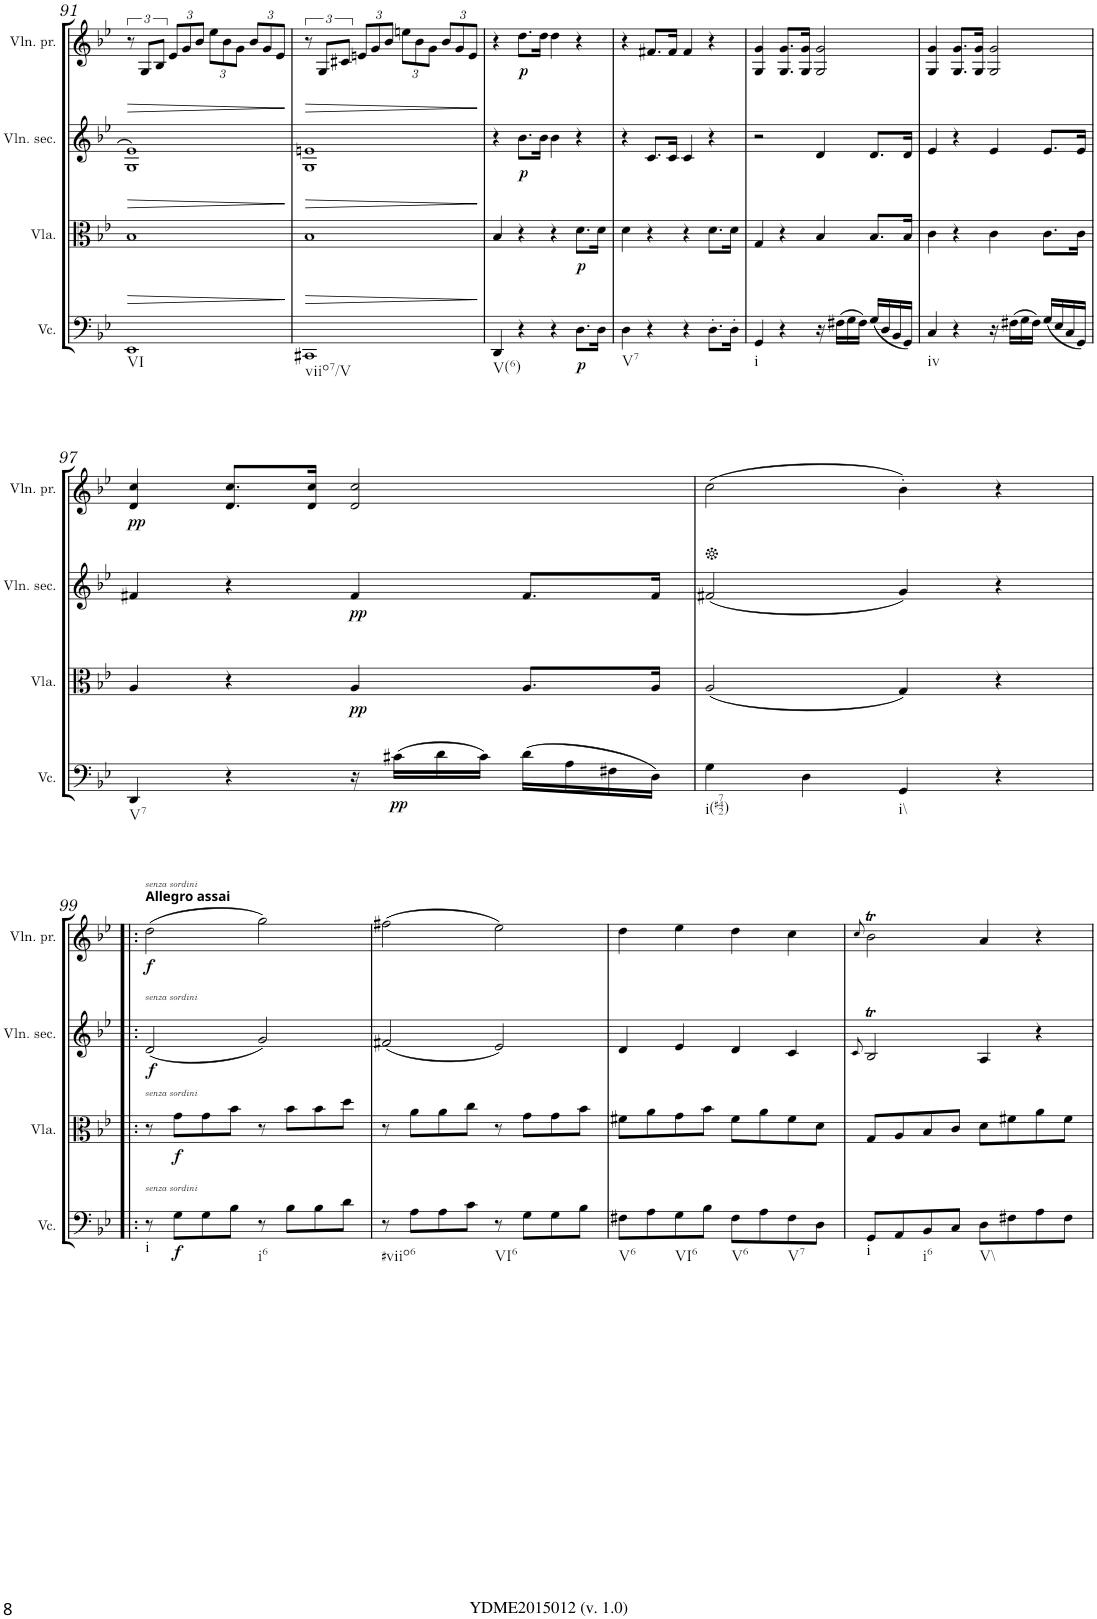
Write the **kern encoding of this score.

**kern	**dynam	**kern	**dynam	**kern	**dynam	**kern	**dynam
*part4	*part4	*part3	*part3	*part2	*part2	*part1	*part1
*staff4	*staff4	*staff3	*staff3	*staff2	*staff2	*staff1	*staff1
*I"Violoncelle	*	*I"Viola	*	*I"Violino secondo	*	*I"Violino primo	*
*I'Vc.	*	*I'Vla.	*	*I'Vln. sec.	*	*I'Vln. pr.	*
!!LO:PB:g=z
*clefF4	*	*clefC3	*	*clefG2	*	*clefG2	*
*k[b-e-]	*	*k[b-e-]	*	*k[b-e-]	*	*k[b-e-]	*
*B-:	*	*B-:	*	*B-:	*	*B-:	*
*M2/2	*	*M2/2	*	*M2/2	*	*M2/2	*
*met(c|)	*	*met(c|)	*	*met(c|)	*	*met(c|)	*
=91	=91	=91	=91	=91	=91	=91	=91
!LO:TX:b:t=VI	!	!	!	!	!	!	!
!	!LO:HP:b	!	!LO:HP:b	!	!LO:HP:b	!	!
1EE-	>	1B-	>	1G 1e-	>	12r	.
.	.	.	.	.	.	12G/L	.
.	.	.	.	.	.	12B-/J	.
*	*	*	*	*	*	*Xbrackettup	*
.	.	.	.	.	.	12e-/L	.
.	.	.	.	.	.	12g/	.
.	.	.	.	.	.	12b-/J	.
.	.	.	.	.	.	12ee-\L	.
.	.	.	.	.	.	12b-\	.
.	.	.	.	.	.	12g\J	.
.	.	.	.	.	.	12b-/L	.
.	.	.	.	.	.	12g/	.
.	.	.	.	.	.	12e-/J	.
.	]	.	]	.	]	.	.
=92	=92	=92	=92	=92	=92	=92	=92
!	!LO:HP:b	!	!LO:HP:b	!	!LO:HP:b	!	!
*	*	*	*	*	*	*brackettup	*
!LO:TX:b:t=viio7/V	!	!	!	!	!	!	!
1CC#X	>	1B-	>	1G 1en	>	12r	.
.	.	.	.	.	.	12G/L	.
.	.	.	.	.	.	12c#X/J	.
*	*	*	*	*	*	*Xbrackettup	*
.	.	.	.	.	.	12en/L	.
.	.	.	.	.	.	12g/	.
.	.	.	.	.	.	12b-/J	.
.	.	.	.	.	.	12een\L	.
.	.	.	.	.	.	12b-\	.
.	.	.	.	.	.	12g\J	.
.	.	.	.	.	.	12b-/L	.
.	.	.	.	.	.	12g/	.
.	.	.	.	.	.	12e/J	.
.	]	.	]	.	]	.	.
=93	=93	=93	=93	=93	=93	=93	=93
!LO:TX:b:t=V(6)	!	!	!	!	!	!	!
4DD/	.	4B-/	.	4r	.	4r	.
!	!	!	!	!	!LO:DY:b	!	!LO:DY:b
4r	.	4r	.	8.b-\L	p	8.dd\L	p
.	.	.	.	16b-\Jk	.	16dd\Jk	.
4r	.	4r	.	4b-\	.	4dd\	.
!	!LO:DY:b	!	!LO:DY:b	!	!	!	!
8.D\L	p	8.d\L	p	4r	.	4r	.
16D\Jk	.	16d\Jk	.	.	.	.	.
=94	=94	=94	=94	=94	=94	=94	=94
!LO:TX:b:t=V7	!	!	!	!	!	!	!
4D\	.	4d\	.	4r	.	4r	.
4r	.	4r	.	8.c/L	.	8.f#X/L	.
.	.	.	.	16c/Jk	.	16f#/Jk	.
4r	.	4r	.	4c/	.	4f#/	.
8.D'\L	.	8.d\L	.	4r	.	4r	.
16D'\Jk	.	16d\Jk	.	.	.	.	.
=95	=95	=95	=95	=95	=95	=95	=95
!LO:TX:b:t=i	!	!	!	!	!	!	!
4GG/	.	4G/	.	2r	.	4G/ 4g/	.
4r	.	4r	.	.	.	8.G/ 8.g/L	.
.	.	.	.	.	.	16G/ 16g/Jk	.
16r	.	4B-/	.	4d/	.	2G/ 2g/	.
(>16F#X\LL	.	.	.	.	.	.	.
16G\	.	.	.	.	.	.	.
16F#\JJ)	.	.	.	.	.	.	.
(<16G/LL	.	8.B-/L	.	8.d/L	.	.	.
16D/	.	.	.	.	.	.	.
16BB-/	.	.	.	.	.	.	.
16GG/JJ)	.	16B-/Jk	.	16d/Jk	.	.	.
=96	=96	=96	=96	=96	=96	=96	=96
!LO:TX:b:t=iv	!	!	!	!	!	!	!
4C/	.	4c\	.	4e-/	.	4G/ 4g/	.
4r	.	4r	.	4r	.	8.G/ 8.g/L	.
.	.	.	.	.	.	16G/ 16g/Jk	.
16r	.	4c\	.	4e-/	.	2G/ 2g/	.
(>16F#X\LL	.	.	.	.	.	.	.
16G\	.	.	.	.	.	.	.
16F#\JJ)	.	.	.	.	.	.	.
(<16G/LL	.	8.c\L	.	8.e-/L	.	.	.
16E-/	.	.	.	.	.	.	.
16C/	.	.	.	.	.	.	.
16GG/JJ)	.	16c\Jk	.	16e-/Jk	.	.	.
!!LO:LB:g=z
=97	=97	=97	=97	=97	=97	=97	=97
!LO:TX:b:t=V7	!	!	!	!	!	!	!
!	!	!	!	!	!	!	!LO:DY:b
4DD/	.	4A/	.	4f#X/	.	4d/ 4cc/	pp
4r	.	4r	.	4r	.	8.d/ 8.cc/L	.
.	.	.	.	.	.	16d/ 16cc/Jk	.
!	!	!	!LO:DY:b	!	!LO:DY:b	!	!
16r	.	4A/	pp	4f#/	pp	2d/ 2cc/	.
!	!LO:DY:b	!	!	!	!	!	!
(>16c#X\LL	pp	.	.	.	.	.	.
16d\	.	.	.	.	.	.	.
16c#\JJ)	.	.	.	.	.	.	.
(>16d\LL	.	8.A/L	.	8.f#/L	.	.	.
16A\	.	.	.	.	.	.	.
16F#X\	.	.	.	.	.	.	.
16D\JJ)	.	16A/Jk	.	16f#/Jk	.	.	.
=98	=98	=98	=98	=98	=98	=98	=98
!LO:TX:b:t=i(#742)	!	!	!	!	!	!	!
4G\	.	(<2A/	.	(<2f#X/	.	(>2cc\	.
4D\	.	.	.	.	.	.	.
!LO:TX:b:t=i\\	!	!	!	!	!	!	!
4GG/	.	4G/)	.	4g/)	.	4b-'\)	.
4r	.	4r	.	4r	.	4r	.
!!LO:LB:g=z
=99!|:	=99!|:	=99!|:	=99!|:	=99!|:	=99!|:	=99!|:	=99!|:
!	!	!	!	!	!	!LO:TX:a:B:t=Allegro assai	!
!	!	!	!	!	!	!LO:TX:a:i:t=senza sordini	!
!	!	!	!	!LO:TX:a:i:t=senza sordini	!	!	!
!	!	!LO:TX:a:i:t=senza sordini	!	!	!	!	!
!LO:TX:a:i:t=senza sordini	!	!	!	!	!	!	!
!LO:TX:b:t=i	!	!	!	!	!	!	!
!	!	!	!	!	!LO:DY:b	!	!LO:DY:b
8r	.	8r	.	(<2d/	f	(>2dd\	f
!	!LO:DY:b	!	!LO:DY:b	!	!	!	!
8G\L	f	8g\L	f	.	.	.	.
8G\	.	8g\	.	.	.	.	.
8B-\J	.	8b-\J	.	.	.	.	.
!LO:TX:b:t=i6	!	!	!	!	!	!	!
8r	.	8r	.	2g/)	.	2gg\)	.
8B-\L	.	8b-\L	.	.	.	.	.
8B-\	.	8b-\	.	.	.	.	.
8d\J	.	8dd\J	.	.	.	.	.
=100	=100	=100	=100	=100	=100	=100	=100
!LO:TX:b:t=#viio6	!	!	!	!	!	!	!
8r	.	8r	.	(<2f#X/	.	(>2ff#X\	.
8A\L	.	8a\L	.	.	.	.	.
8A\	.	8a\	.	.	.	.	.
8c\J	.	8cc\J	.	.	.	.	.
!LO:TX:b:t=VI6	!	!	!	!	!	!	!
8r	.	8r	.	2e-/)	.	2ee-\)	.
8G\L	.	8g\L	.	.	.	.	.
8G\	.	8g\	.	.	.	.	.
8B-\J	.	8b-\J	.	.	.	.	.
=101	=101	=101	=101	=101	=101	=101	=101
!LO:TX:b:t=V6	!	!	!	!	!	!	!
8F#X\L	.	8f#X\L	.	4d/	.	4dd\	.
8A\	.	8a\	.	.	.	.	.
!LO:TX:b:t=VI6	!	!	!	!	!	!	!
8G\	.	8g\	.	4e-/	.	4ee-\	.
8B-\J	.	8b-\J	.	.	.	.	.
!LO:TX:b:t=V6	!	!	!	!	!	!	!
8F#\L	.	8f#\L	.	4d/	.	4dd\	.
8A\	.	8a\	.	.	.	.	.
!LO:TX:b:t=V7	!	!	!	!	!	!	!
8F#\	.	8f#\	.	4c/	.	4cc\	.
8D\J	.	8d\J	.	.	.	.	.
=102	=102	=102	=102	=102	=102	=102	=102
.	.	.	.	8qc/	.	8qcc/	.
!LO:TX:b:t=i	!	!	!	!	!	!	!
8GG/L	.	8G/L	.	2B-T/	.	2b-T\	.
8AA/	.	8A/	.	.	.	.	.
!LO:TX:b:t=i6	!	!	!	!	!	!	!
8BB-/	.	8B-/	.	.	.	.	.
8C/J	.	8c/J	.	.	.	.	.
!LO:TX:b:t=V\\	!	!	!	!	!	!	!
8D\L	.	8d\L	.	4A/	.	4a/	.
8F#X\	.	8f#X\	.	.	.	.	.
8A\	.	8a\	.	4r	.	4r	.
8F#\J	.	8f#\J	.	.	.	.	.
=	=	=	=	=	=	=	=
*-	*-	*-	*-	*-	*-	*-	*-
